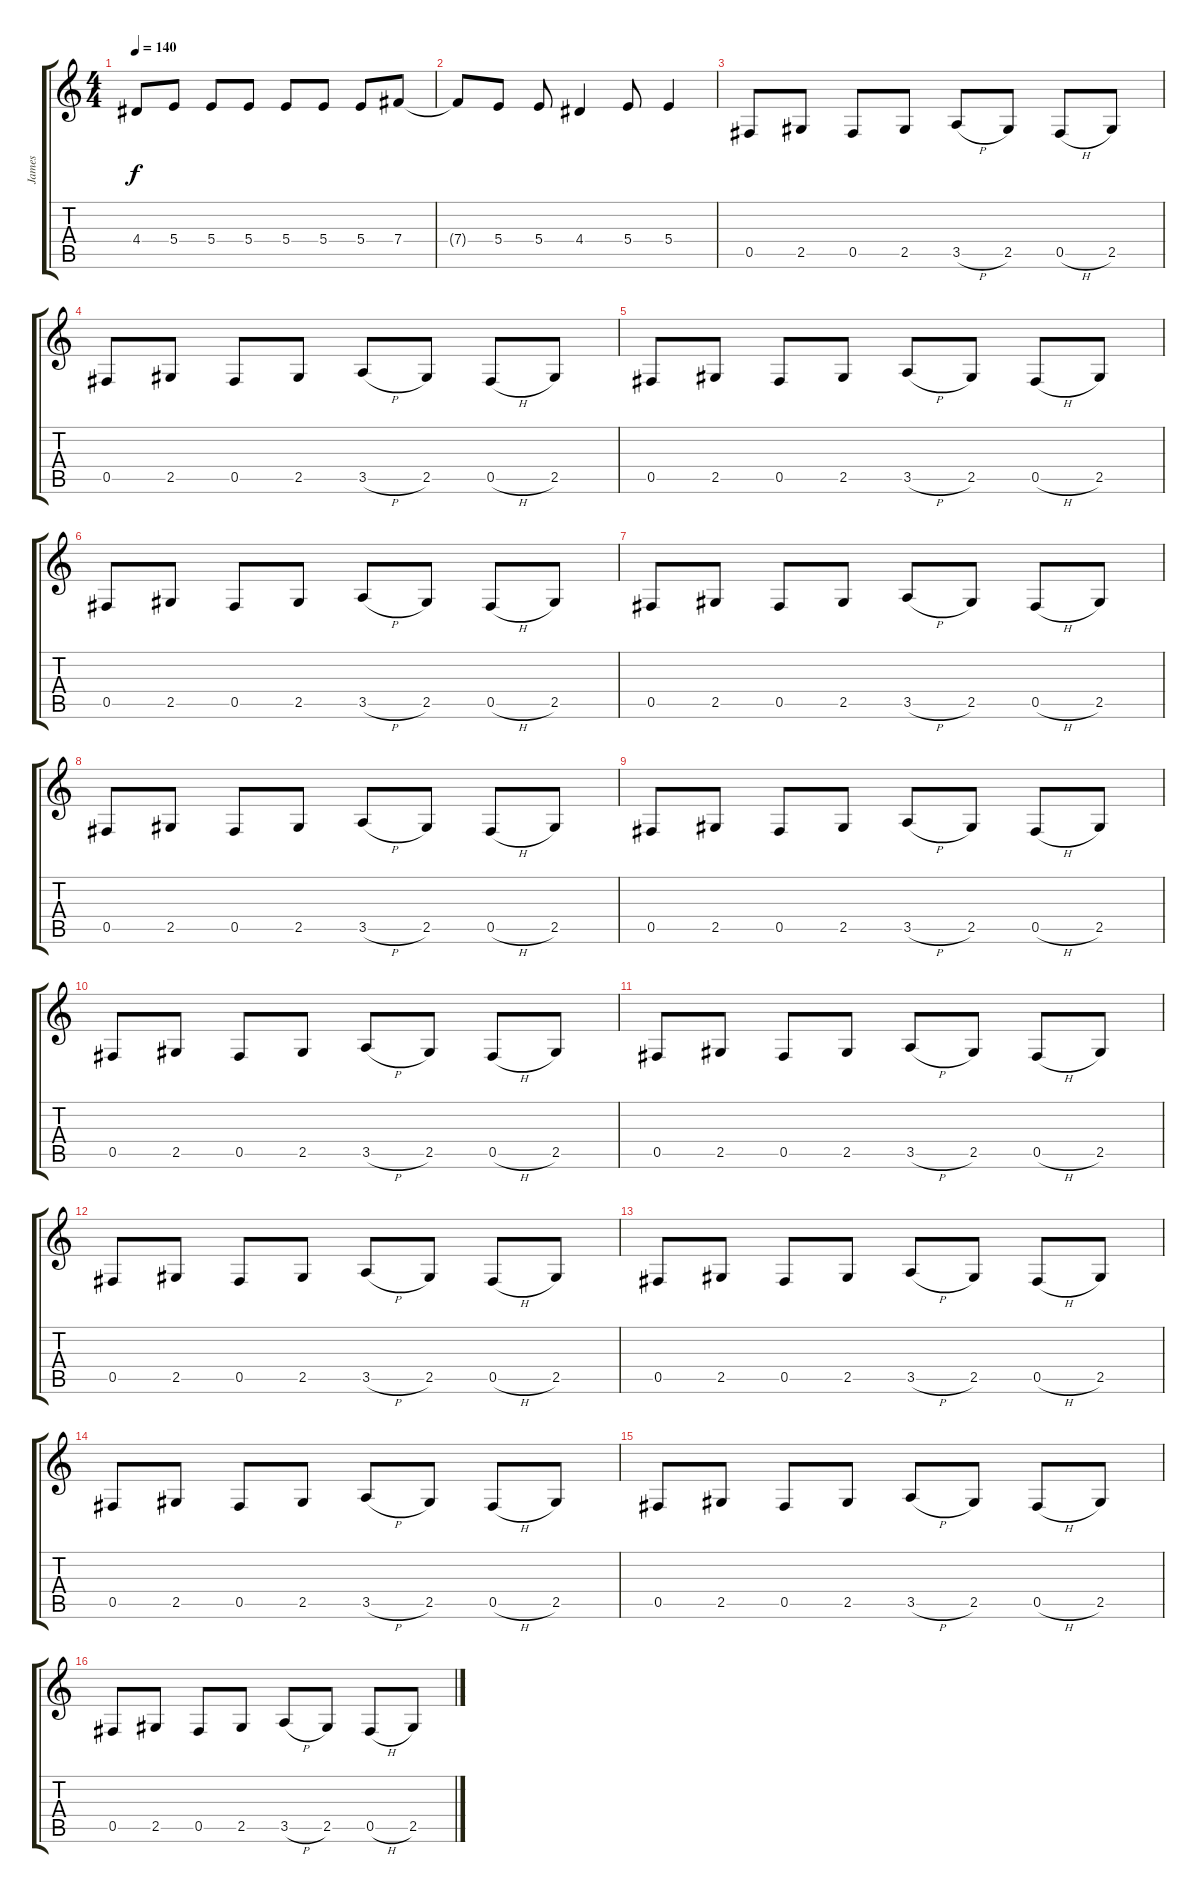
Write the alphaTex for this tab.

\track ("James" "James") {instrument overdrivenguitar}
\staff {score tabs}
\tuning (Db4 Ab3 E3 B2 Gb2 B1) {hide}
\ts (4 4)
\tempo 140
\clef g2
\ks c
4.4{t}.8{dy f} 5.4.8 5.4.8 5.4.8 5.4.8 5.4.8 5.4.8 7.4.8 |
7.4{t}.8 5.4.8 5.4.8 4.4.4 5.4.8 5.4.4 |
0.5.8 2.5.8 0.5.8 2.5.8 3.5{h}.8 2.5.8 0.5{h}.8 2.5.8 |
0.5.8 2.5.8 0.5.8 2.5.8 3.5{h}.8 2.5.8 0.5{h}.8 2.5.8 |
0.5.8 2.5.8 0.5.8 2.5.8 3.5{h}.8 2.5.8 0.5{h}.8 2.5.8 |
0.5.8 2.5.8 0.5.8 2.5.8 3.5{h}.8 2.5.8 0.5{h}.8 2.5.8 |
0.5.8 2.5.8 0.5.8 2.5.8 3.5{h}.8 2.5.8 0.5{h}.8 2.5.8 |
0.5.8 2.5.8 0.5.8 2.5.8 3.5{h}.8 2.5.8 0.5{h}.8 2.5.8 |
0.5.8 2.5.8 0.5.8 2.5.8 3.5{h}.8 2.5.8 0.5{h}.8 2.5.8 |
0.5.8 2.5.8 0.5.8 2.5.8 3.5{h}.8 2.5.8 0.5{h}.8 2.5.8 |
0.5.8 2.5.8 0.5.8 2.5.8 3.5{h}.8 2.5.8 0.5{h}.8 2.5.8 |
0.5.8 2.5.8 0.5.8 2.5.8 3.5{h}.8 2.5.8 0.5{h}.8 2.5.8 |
0.5.8 2.5.8 0.5.8 2.5.8 3.5{h}.8 2.5.8 0.5{h}.8 2.5.8 |
0.5.8 2.5.8 0.5.8 2.5.8 3.5{h}.8 2.5.8 0.5{h}.8 2.5.8 |
0.5.8 2.5.8 0.5.8 2.5.8 3.5{h}.8 2.5.8 0.5{h}.8 2.5.8 |
0.5.8 2.5.8 0.5.8 2.5.8 3.5{h}.8 2.5.8 0.5{h}.8 2.5.8
